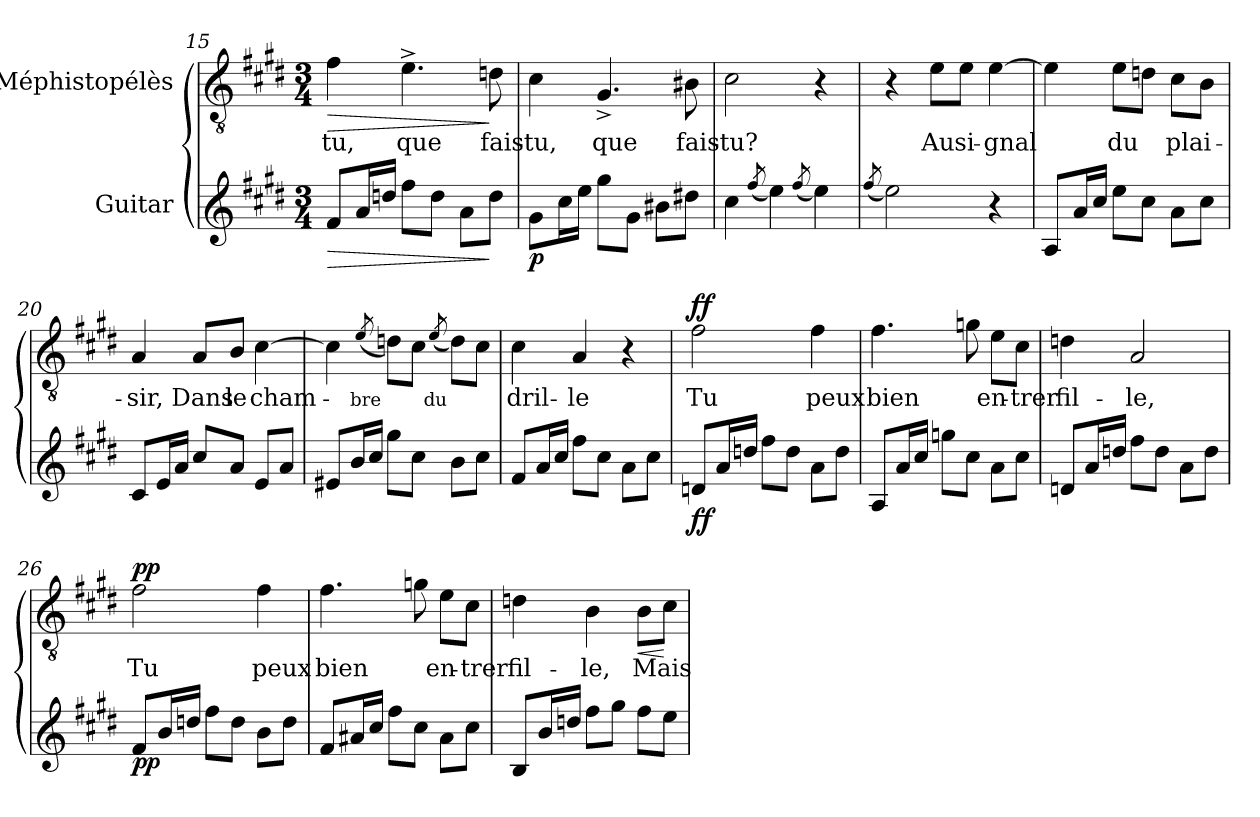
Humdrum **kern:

**kern	**dynam	**kern	**text	**dynam
*part2	*part2	*part1	*part1	*part1
*staff2	*staff2	*staff1	*staff1	*staff1
*I"Guitar	*	*I"Méphistopélès	*	*
*clefG2	*	*clefGv2	*	*
*ITrd7c12	*	*ITrd7c12	*	*
*k[f#c#g#d#]	*	*k[f#c#g#d#]	*	*
*E:	*	*E:	*	*
*M3/4	*	*M3/4	*	*
=15	=15	=15	=15	=15
!	!LO:HP:b	!	!	!
!	!	!	!LO:LY:b:color=#000000	!LO:HP:b
8F#i/L	>	4F#i\	-tu,	>
16Ai/L	.	.	.	.
16dni/JJ	.	.	.	.
!	!	!	!LO:LY:b:color=#000000	!
8f#i\L	.	4.E^i\	que	.
8di\J	.	.	.	.
8Ai\L	.	.	.	.
!	!	!	!LO:LY:b:color=#000000	!
8di\J	]	8Dni\	fais-	]
!!LO:LB:g=z
=16	=16	=16	=16	=16
!	!	!	!LO:LY:b:color=#000000	!
8G#i\L	p	4C#i\	-tu,	.
16c#i\L	.	.	.	.
16ei\JJ	.	.	.	.
!	!	!	!LO:LY:b:color=#000000	!
8g#i\L	.	4.GG#^i/	que	.
8G#i\J	.	.	.	.
8B#Xi\L	.	.	.	.
!	!	!	!LO:LY:b:color=#000000	!
8d#Xi\J	.	8BB#Xi\	fais-	.
=17	=17	=17	=17	=17
!	!	!	!LO:LY:b:color=#000000	!
4c#i\	.	2C#i\	-tu?	.
(8qf#i/	.	.	.	.
4ei\)	.	.	.	.
(8qf#i/	.	.	.	.
4ei\)	.	4r	.	.
=18	=18	=18	=18	=18
(8qf#i/	.	.	.	.
2ei\)	.	4r	.	.
!	!	!	!LO:LY:b:color=#000000	!
.	.	8Ei\L	Au	.
!	!	!	!LO:LY:b:color=#000000	!
.	.	8Ei\J	si-	.
!	!	!	!LO:LY:b:color=#000000	!
4r	.	[>4Ei\	-gnal	.
=19	=19	=19	=19	=19
8AAi/L	.	4Ei\]	.	.
16Ai/L	.	.	.	.
16c#i/JJ	.	.	.	.
!	!	!	!LO:LY:b:color=#000000	!
8ei\L	.	8Ei\L	du	.
8c#i\J	.	8Dni\J	.	.
!	!	!	!LO:LY:b:color=#000000	!
8Ai\L	.	8C#i\L	plai-	.
8c#i\J	.	8BBi\J	.	.
=20	=20	=20	=20	=20
!	!	!	!LO:LY:b:color=#000000	!
8C#i/L	.	4AAi/	-sir,	.
16Ei/L	.	.	.	.
16Ai/JJ	.	.	.	.
!	!	!	!LO:LY:b:color=#000000	!
8c#i/L	.	8AAi/L	Dans	.
!	!	!	!LO:LY:b:color=#000000	!
8Ai/J	.	8BBi/J	le	.
!	!	!	!LO:LY:b:color=#000000	!
8Ei/L	.	[>4C#i\	cham-	.
8Ai/J	.	.	.	.
!!LO:LB:g=z
=21	=21	=21	=21	=21
8E#Xi/L	.	4C#i\]	.	.
16Bi/L	.	.	.	.
16c#i/JJ	.	.	.	.
!	!	!	!LO:LY:b:color=#000000	!
.	.	(8qEi/	-bre	.
8g#i\L	.	8Dni\L)	.	.
8c#i\J	.	8C#i\J	.	.
!	!	!	!LO:LY:b:color=#000000	!
.	.	(8qEi/	du	.
8Bi\L	.	8Di\L)	.	.
8c#i\J	.	8C#i\J	.	.
=22	=22	=22	=22	=22
!	!	!	!LO:LY:b:color=#000000	!
8F#i/L	.	4C#i\	dril-	.
16Ai/L	.	.	.	.
16c#i/JJ	.	.	.	.
!	!	!	!LO:LY:b:color=#000000	!
8f#i\L	.	4AAi/	-le	.
8c#i\J	.	.	.	.
8Ai\L	.	4r	.	.
8c#i\J	.	.	.	.
=23	=23	=23	=23	=23
!	!	!	!LO:LY:b:color=#000000	!
8Dni/L	ff	2F#i\	Tu	ff
16Ai/L	.	.	.	.
16dni/JJ	.	.	.	.
8f#i\L	.	.	.	.
8di\J	.	.	.	.
!	!	!	!LO:LY:b:color=#000000	!
8Ai\L	.	4F#i\	peux	.
8di\J	.	.	.	.
=24	=24	=24	=24	=24
!	!	!	!LO:LY:b:color=#000000	!
8AAi/L	.	4.F#i\	bien	.
16Ai/L	.	.	.	.
16c#i/JJ	.	.	.	.
8gni\L	.	.	.	.
8c#i\J	.	8Gni\	.	.
!	!	!	!LO:LY:b:color=#000000	!
8Ai\L	.	8Ei\L	en-	.
!	!	!	!LO:LY:b:color=#000000	!
8c#i\J	.	8C#i\J	-trer	.
!!LO:PB:g=z
=25	=25	=25	=25	=25
!	!	!	!LO:LY:b:color=#000000	!
8Dni/L	.	4Dni\	ﬁl-	.
16Ai/L	.	.	.	.
16dni/JJ	.	.	.	.
!	!	!	!LO:LY:b:color=#000000	!
8f#i\L	.	2AAi/	-le,	.
8di\J	.	.	.	.
8Ai\L	.	.	.	.
8di\J	.	.	.	.
=26	=26	=26	=26	=26
!	!	!	!LO:LY:b:color=#000000	!
8F#i/L	pp	2F#i\	Tu	pp
16Bi/L	.	.	.	.
16dni/JJ	.	.	.	.
8f#i\L	.	.	.	.
8di\J	.	.	.	.
!	!	!	!LO:LY:b:color=#000000	!
8Bi\L	.	4F#i\	peux	.
8di\J	.	.	.	.
=27	=27	=27	=27	=27
!	!	!	!LO:LY:b:color=#000000	!
8F#i/L	.	4.F#i\	bien	.
16A#Xi/L	.	.	.	.
16c#i/JJ	.	.	.	.
8f#i\L	.	.	.	.
8c#i\J	.	8Gni\	.	.
!	!	!	!LO:LY:b:color=#000000	!
8A#i\L	.	8Ei\L	en-	.
!	!	!	!LO:LY:b:color=#000000	!
8c#i\J	.	8C#i\J	-trer	.
=28	=28	=28	=28	=28
!	!	!	!LO:LY:b:color=#000000	!
8BBi/L	.	4Dni\	ﬁl-	.
16Bi/L	.	.	.	.
16dni/JJ	.	.	.	.
!	!	!	!LO:LY:b:color=#000000	!
8f#i\L	.	4BBi\	-le,	.
8g#i\J	.	.	.	.
!	!	!	!LO:LY:b:color=#000000	!LO:HP:b
8f#i\L	.	8BBi\L	Mais	<
8ei\J	.	8C#i\J	.	[
=	=	=	=	=
*-	*-	*-	*-	*-
